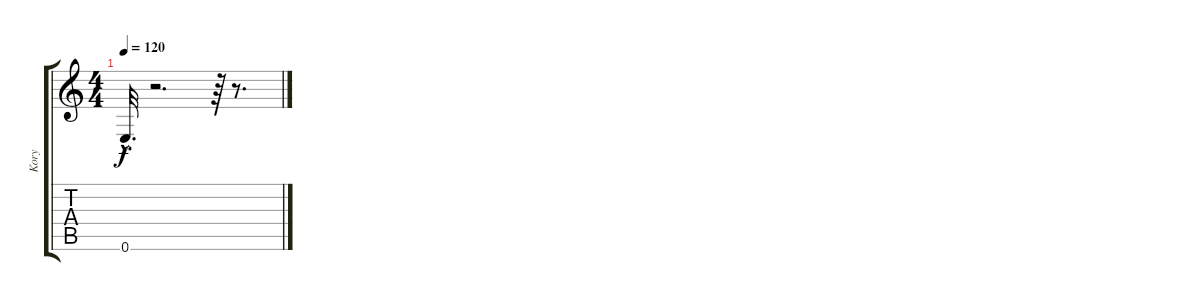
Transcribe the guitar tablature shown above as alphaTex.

\track ("Kory" "Kory") {instrument overdrivenguitar}
\staff {score tabs}
\tuning (E4 B3 G3 D3 A2 E2) {hide}
\ts (4 4)
\tempo 120
\clef g2
\ks c
0.6{hac}.32{d dy f} r.2{d} r.64 r.8{d}
